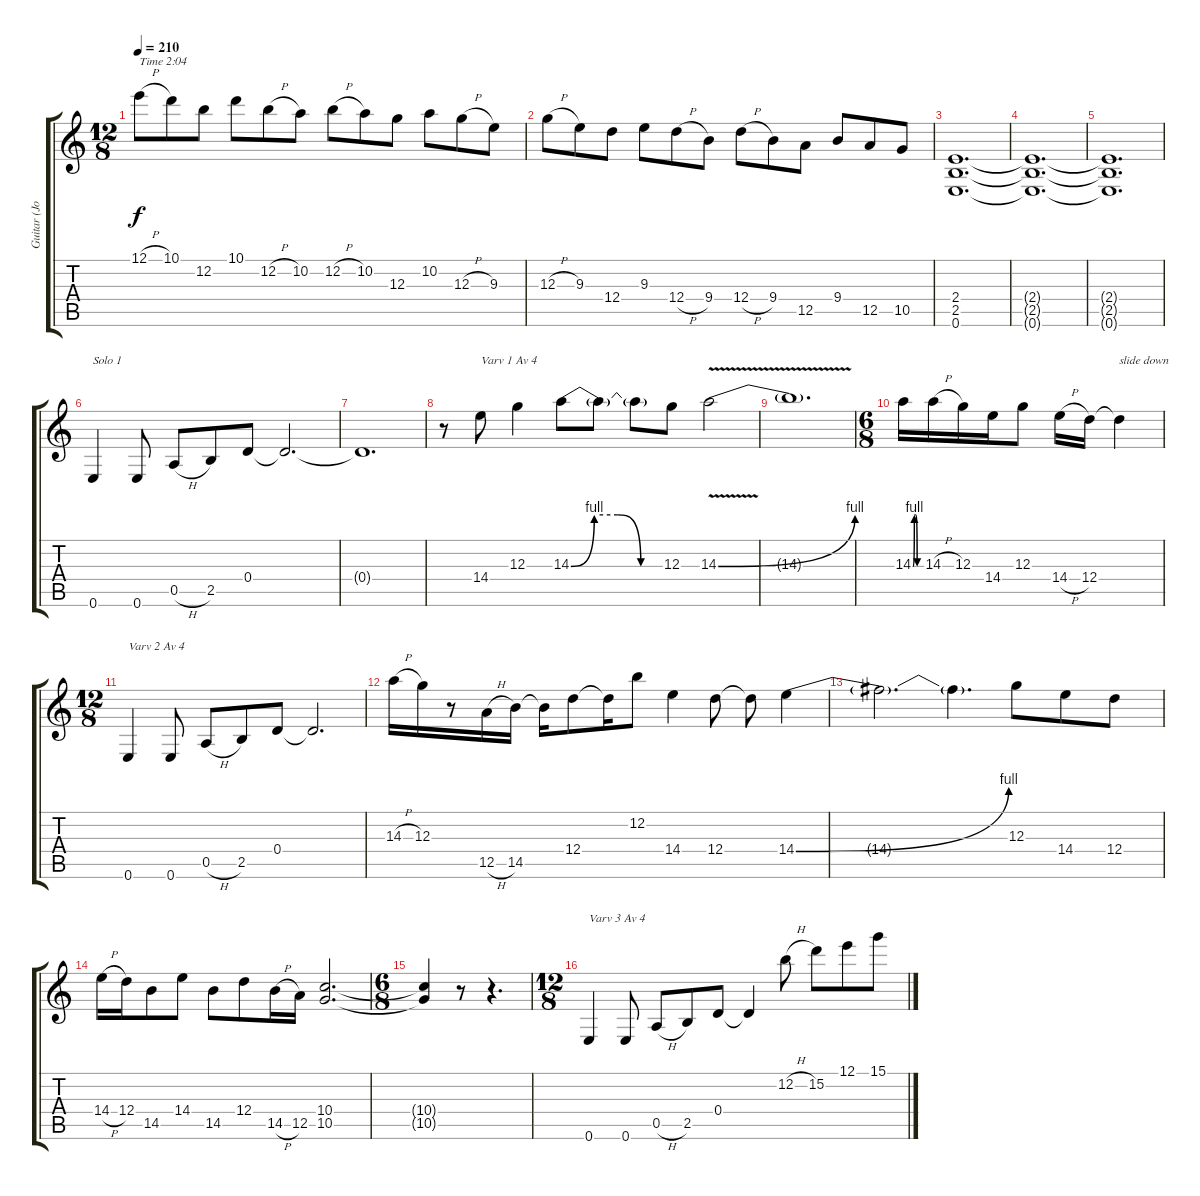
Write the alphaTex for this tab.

\track ("Guitar (Johan) " "Guitar (Jo") {instrument overdrivenguitar}
\staff {score tabs}
\tuning (E4 B3 G3 D3 A2 E2) {hide}
\ts (12 8)
\tempo 210
\clef g2
\ks c
12.1{h}.8{txt "Time 2:04" dy f} 10.1.8 12.2.8 10.1.8 12.2{h}.8 10.2.8 12.2{h}.8 10.2.8 12.3.8 10.2.8 12.3{h}.8 9.3.8 |
12.3{h}.8 9.3.8 12.4.8 9.3.8 12.4{h}.8 9.4.8 12.4{h}.8 9.4.8 12.5.8 9.4.8 12.5.8 10.5.8 |
(2.4 2.5 0.6).1{d} |
(2.4{t} 2.5{t} 0.6{t}).1{d} |
(2.4{t} 2.5{t} 0.6{t}).1{d} |
0.6.4{txt "Solo 1"} 0.6.8 0.5{h}.8 2.5.8 0.4.8 0.4{t}.2{d} |
0.4{t}.1{d} |
r.8 14.4.8{txt "Varv 1 Av 4"} 12.3.4 14.3{be (custom 0 0 15 4 30 4 45 0 60 0)}.8 14.3{t}.8 14.3{t}.8 12.3.8 14.3{be (bend 0 0 60 4) v}.2 |
14.3{t}.1{d} |
\ts (6 8)
14.3{be (custom 0 0 10 4 20 4 30 0 60 0)}.16 14.3{h}.16 12.3.16 14.4.16 12.3.8 14.4{h}.16 12.4.16 12.4{t}.4{txt "slide down"} |
\ts (12 8)
0.6.4{txt "Varv 2 Av 4"} 0.6.8 0.5{h}.8 2.5.8 0.4.8 0.4{t}.2{d} |
14.3{h}.16 12.3.16 r.8 12.5{h}.16 14.5.16 14.5{t}.16 12.4.8 12.4{t}.16 12.2.8 14.4.4 12.4.8 12.4{t}.8 14.4{be (bend 0 0 60 4)}.4 |
14.4{t}.2{d} 14.4{t}.4{d} 12.3.8 14.4.8 12.4.8 |
14.4{h}.16 12.4.16 14.5.8 14.4.8 14.5.8 12.4.8 14.5{h}.16 12.5.16 (10.4 10.5).2{d} |
\ts (6 8)
(10.4{t} 10.5{t}).4 r.8 r.4{d} |
\ts (12 8)
0.6.4{txt "Varv 3 Av 4"} 0.6.8 0.5{h}.8 2.5.8 0.4.8 0.4{t}.4 12.2{h}.8 15.2.8 12.1.8 15.1.8
